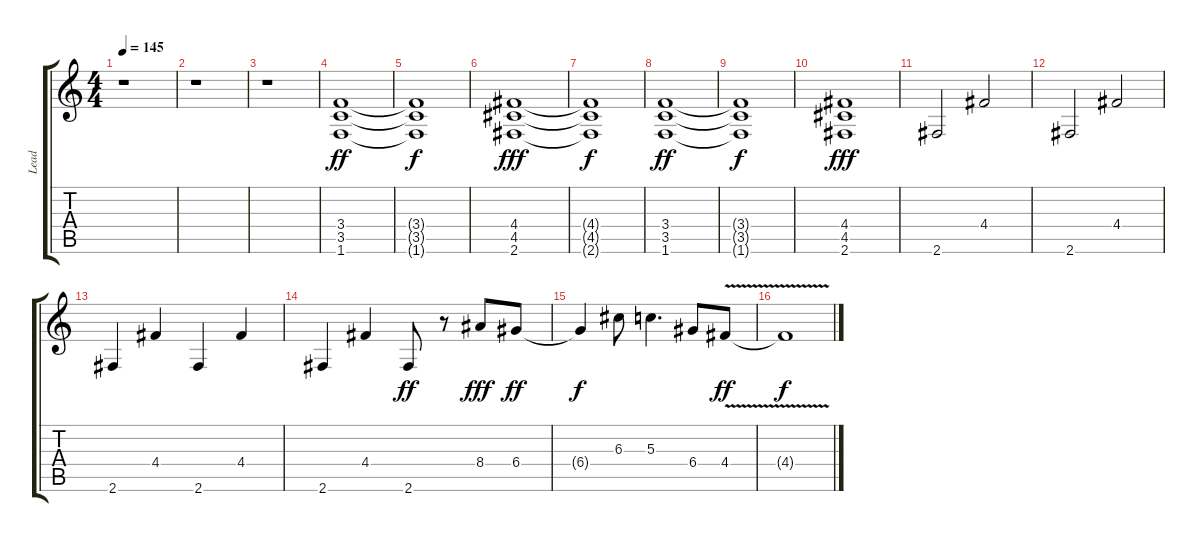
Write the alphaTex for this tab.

\track ("Lead" "Lead") {instrument distortionguitar}
\staff {score tabs}
\tuning (E4 B3 G3 D3 A2 E2) {hide}
\ts (4 4)
\tempo 145
\clef g2
\ks c
r.1{dy ff instrument distortionguitar} |
r.1 |
r.1 |
(3.4 3.5 1.6).1 |
(3.4{t} 3.5{t} 1.6{t}).1{dy f} |
(4.4 4.5 2.6).1{dy fff} |
(4.4{t} 4.5{t} 2.6{t}).1{dy f} |
(3.4 3.5 1.6).1{dy ff} |
(3.4{t} 3.5{t} 1.6{t}).1{dy f} |
(4.4 4.5 2.6).1{dy fff} |
2.6.2 4.4.2 |
2.6.2 4.4.2 |
2.6.4 4.4.4 2.6.4 4.4.4 |
2.6.4 4.4.4 2.6.8{dy ff} r.8 8.4.8{dy fff} 6.4.8{dy ff} |
6.4{t}.4{dy f} 6.3.8 5.3.4{d} 6.4.8 4.4{v}.8{dy ff} |
4.4{t}.1{dy f}
